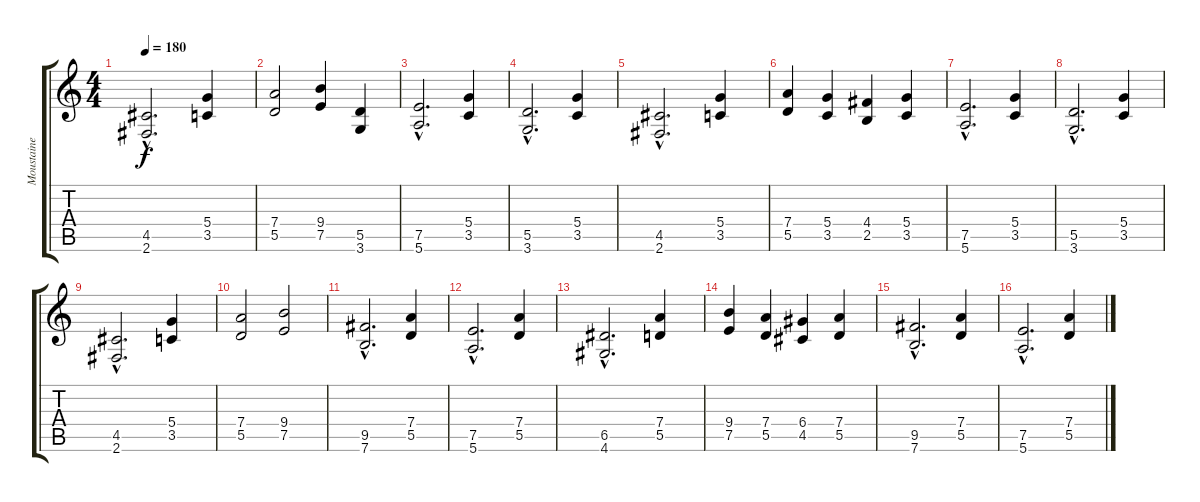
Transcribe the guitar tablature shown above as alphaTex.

\track ("Moustaine" "Moustaine") {instrument distortionguitar}
\staff {score tabs}
\tuning (E4 B3 G3 D3 A2 E2) {hide}
\ts (4 4)
\tempo 180
\clef g2
\ks c
(4.5{hac} 2.6{hac}).2{d dy f} (5.4 3.5).4 |
(7.4 5.5).2 (9.4 7.5).4 (5.5 3.6).4 |
(7.5{hac} 5.6{hac}).2{d} (5.4 3.5).4 |
(5.5{hac} 3.6{hac}).2{d} (5.4 3.5).4 |
(4.5{hac} 2.6{hac}).2{d} (5.4 3.5).4 |
(7.4 5.5).4 (5.4 3.5).4 (4.4 2.5).4 (5.4 3.5).4 |
(7.5{hac} 5.6{hac}).2{d} (5.4 3.5).4 |
(5.5{hac} 3.6{hac}).2{d} (5.4 3.5).4 |
(4.5{hac} 2.6{hac}).2{d} (5.4 3.5).4 |
(7.4 5.5).2 (9.4 7.5).2 |
(9.5{hac} 7.6{hac}).2{d} (7.4 5.5).4 |
(7.5{hac} 5.6{hac}).2{d} (7.4 5.5).4 |
(6.5{hac} 4.6{hac}).2{d} (7.4 5.5).4 |
(9.4 7.5).4 (7.4 5.5).4 (6.4 4.5).4 (7.4 5.5).4 |
(9.5{hac} 7.6{hac}).2{d} (7.4 5.5).4 |
(7.5{hac} 5.6{hac}).2{d} (7.4 5.5).4
